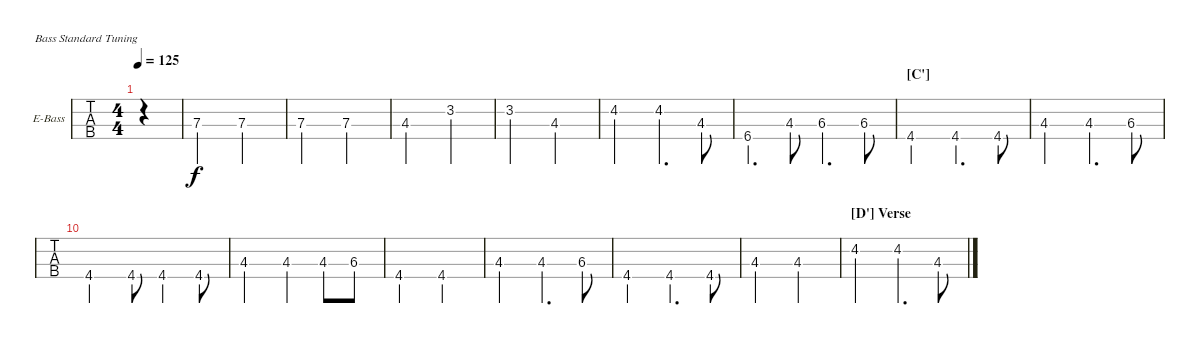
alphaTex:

\bracketExtendMode nobrackets
\firstSystemTrackNameOrientation horizontal
\otherSystemsTrackNameOrientation horizontal
\defaultBarNumberDisplay FirstOfSystem
\track ("Bass" "E-Bass") {instrument electricbassfinger}
\staff {tabs}
\tuning (G2 D2 A1 E1)
\ts (4 4)
\tempo 125
\clef f4
\ks c
|
7.3.2 7.3.2 |
7.3.2 7.3.2 |
4.3.2 3.2.2 |
3.2.2 4.3.2 |
4.2.2 4.2.4{d} 4.3.8 |
6.4.4{d} 4.3.8 6.3.4{d} 6.3.8 |
\section ("C'" "")
4.4.2 4.4.4{d} 4.4.8 |
4.3.2 4.3.4{d} 6.3.8 |
4.4.2 4.4.8 4.4.4 4.4.8 |
4.3.2 4.3.4 4.3.8 6.3.8 |
4.4.2 4.4.2 |
4.3.2 4.3.4{d} 6.3.8 |
4.4.2 4.4.4{d} 4.4.8 |
4.3.2 4.3.2 |
\section ("D'" "Verse")
4.2.2 4.2.4{d} 4.3.8
